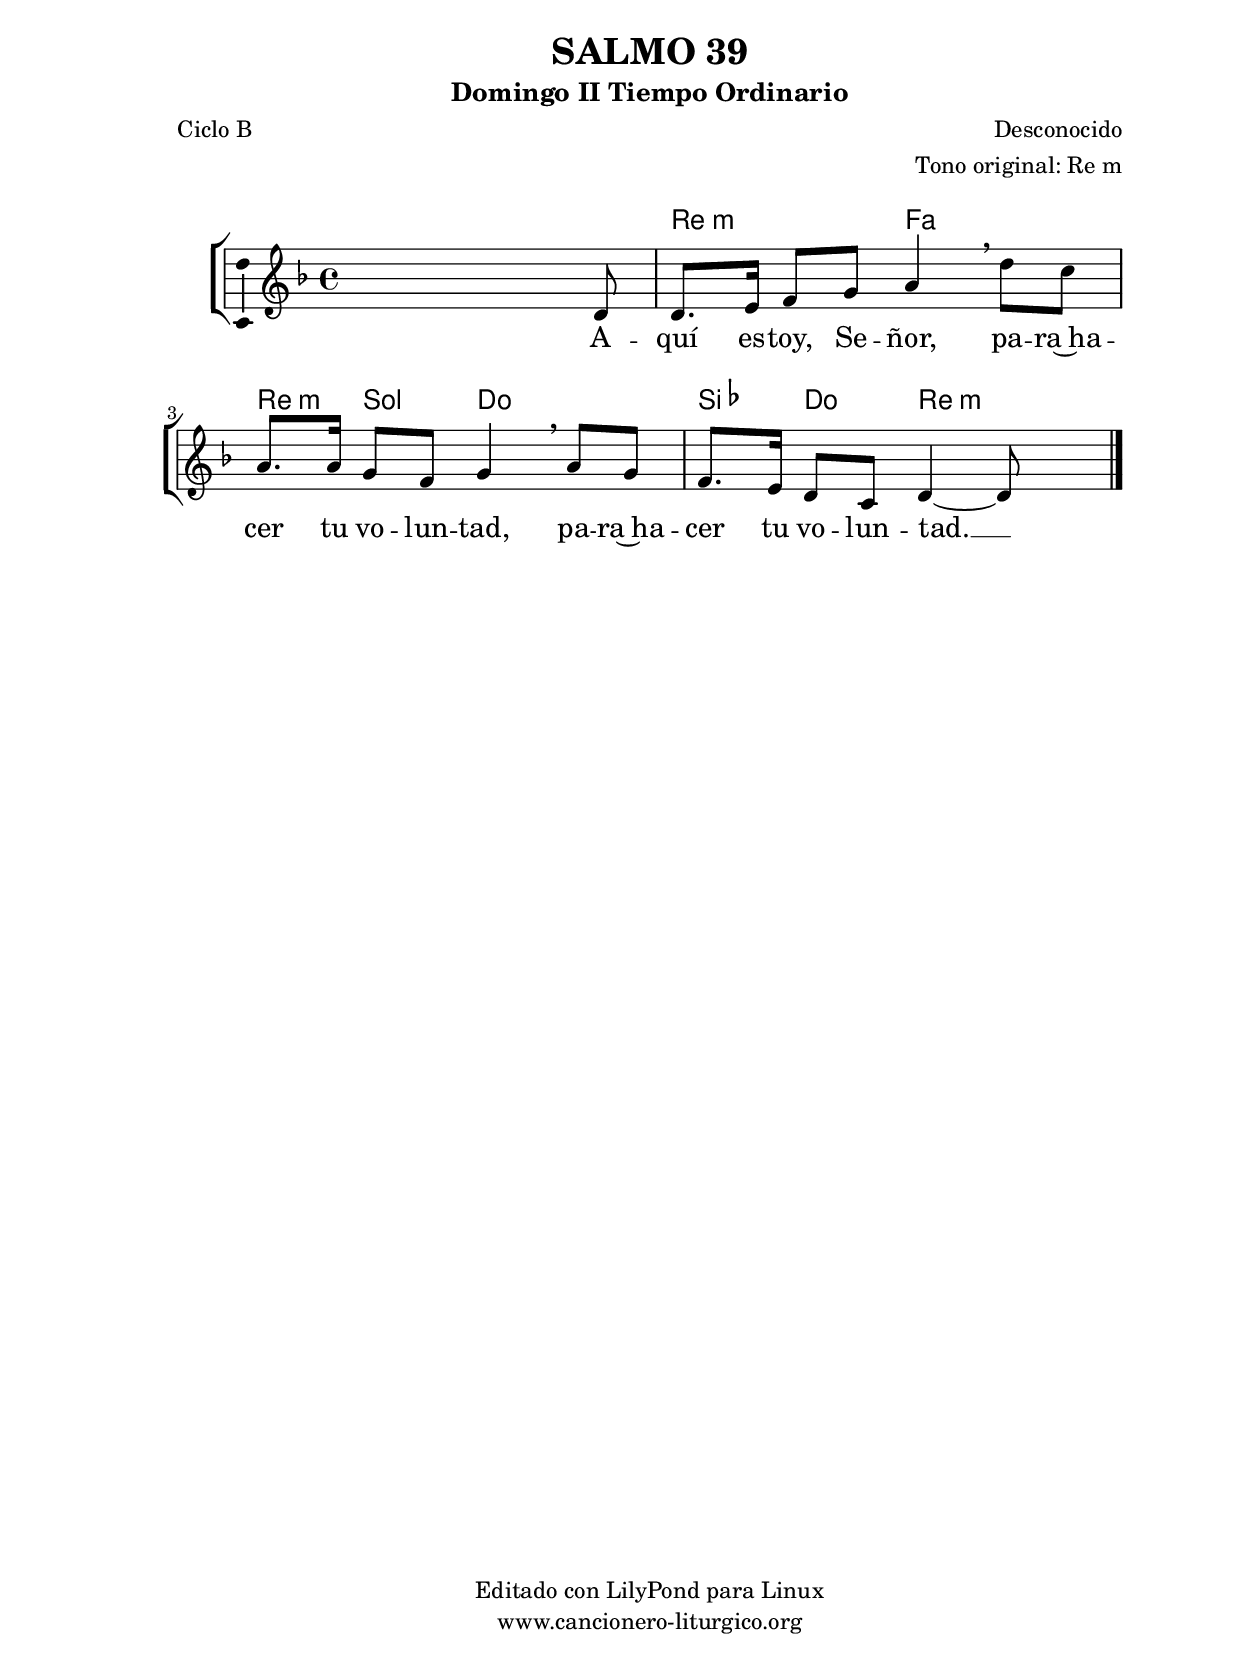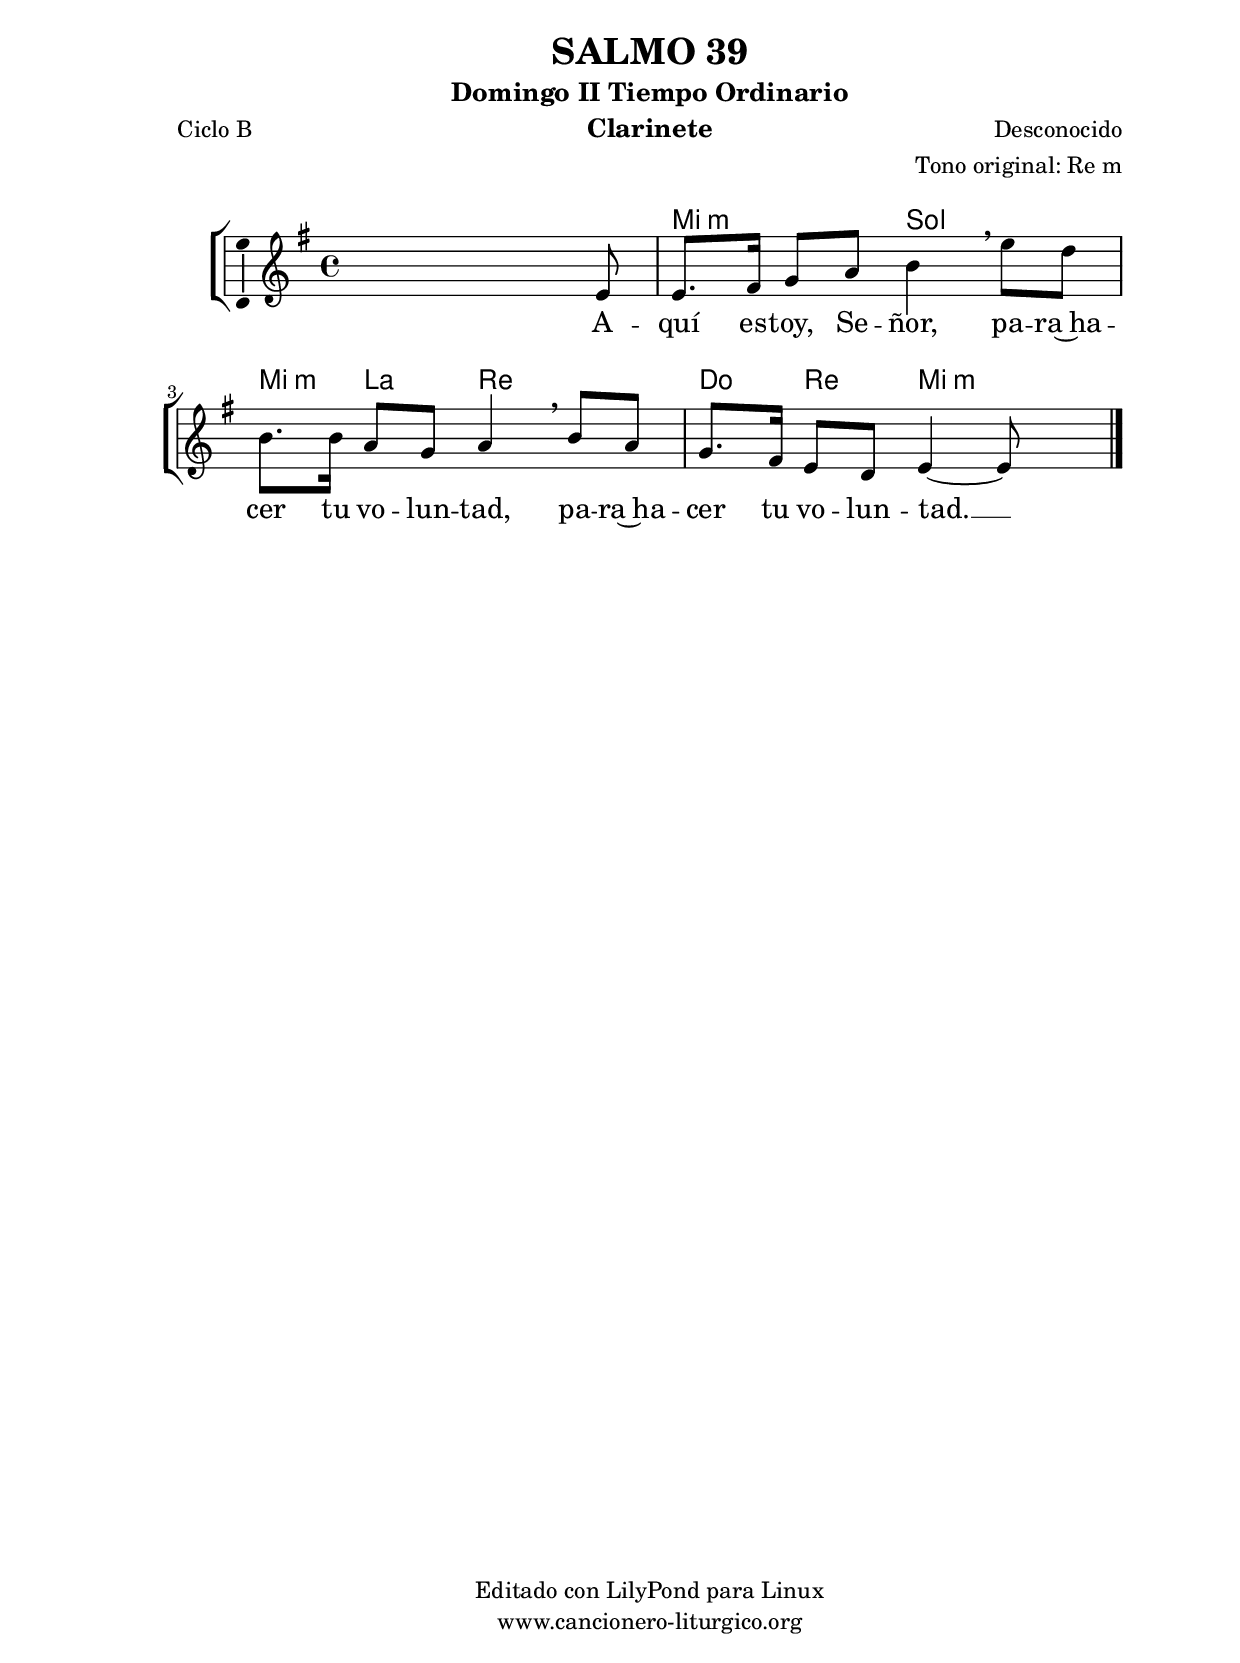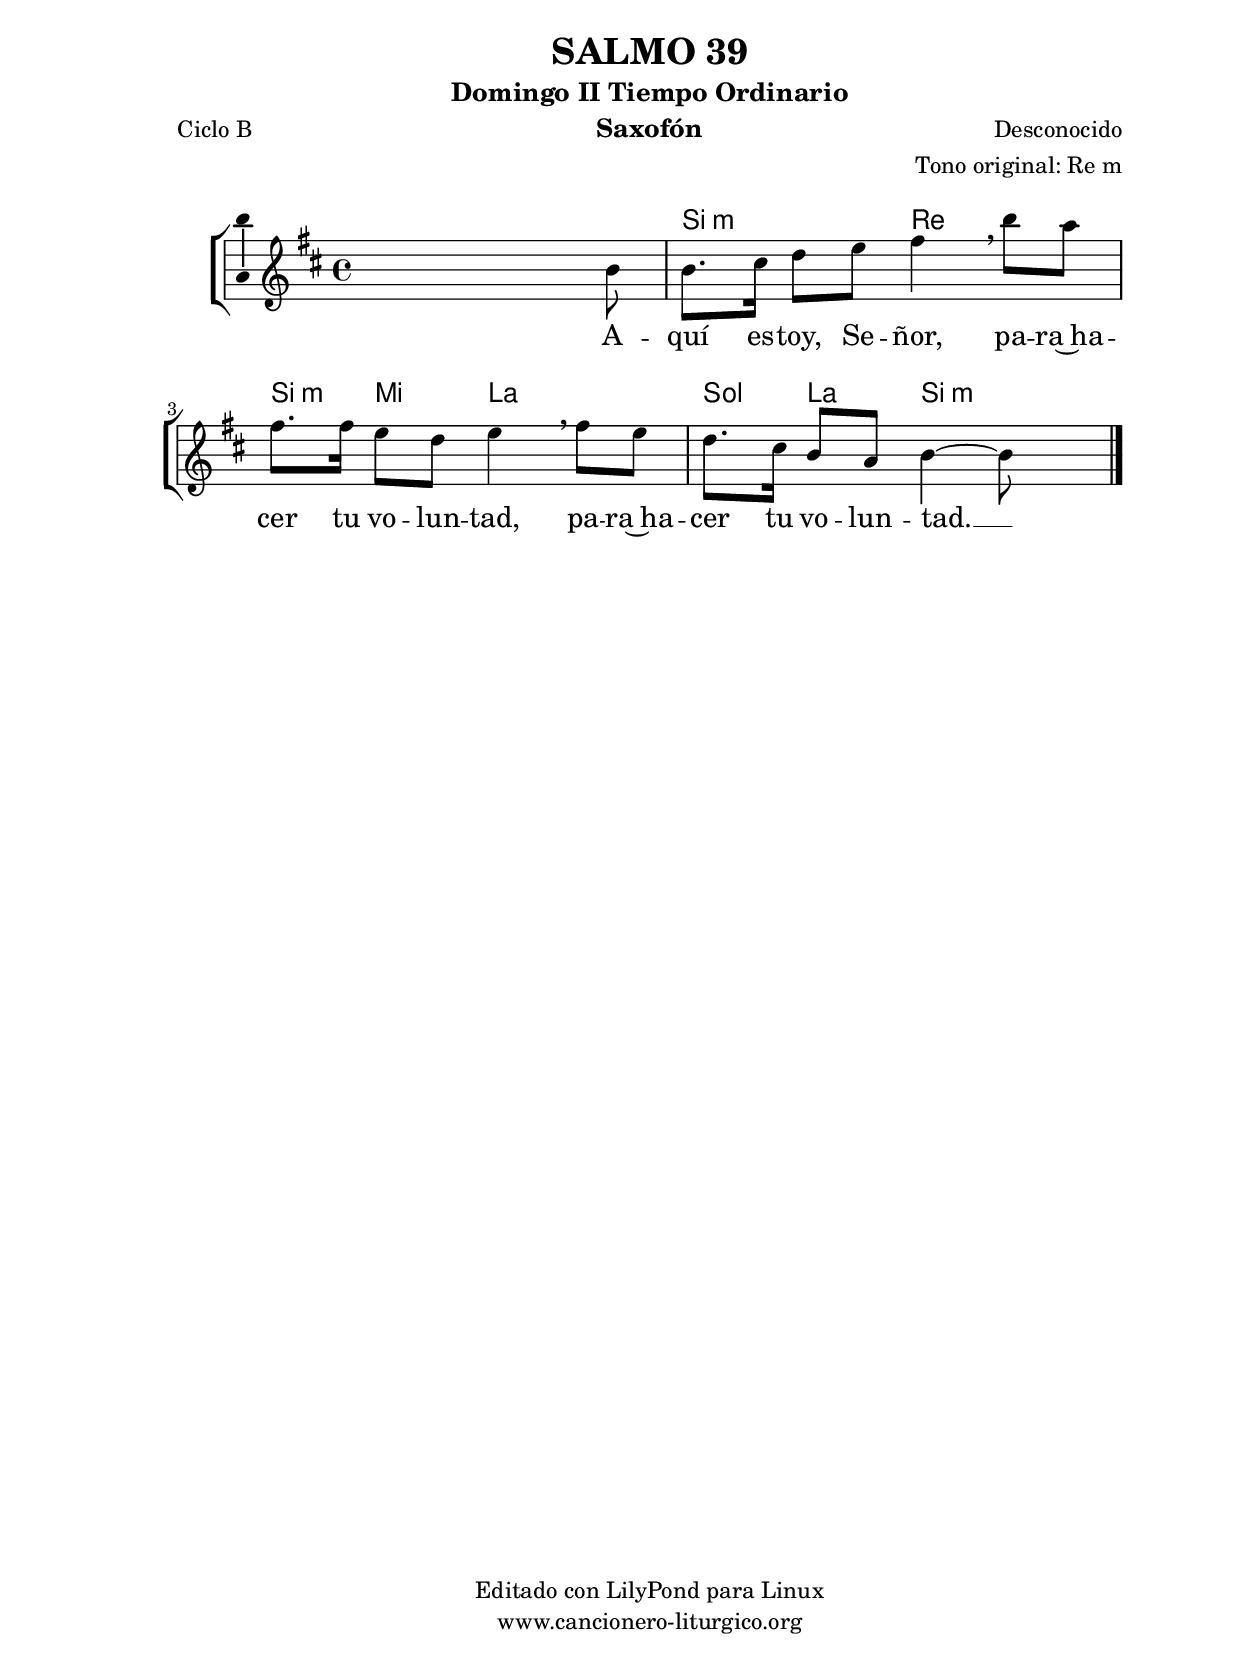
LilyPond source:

%
%para convertir .midi en .wav:
%timidity filename.midi -Ow -o finename.wav
%
%
%Para convertir de .wav a .mp3:
%lame -h -m j filename.wav
%
%
%para escuchar el midi:
%timidity nombrefichero.midi
%


%versión de lilypond para la que se ha escrito esta partitura:
\version "2.16.0"

	%Tamaño papel
	#(set-default-paper-size "a4")
	%Tamaño partitura
	#(set-global-staff-size 20)
	%No responde al pulsar sobre una nota
	#(ly:set-option 'point-and-click #f)

%parámetros del encabezamiento:
\header {
	title = "SALMO 39"
	subtitle = "Domingo II Tiempo Ordinario"
	composer = "Desconocido"
	poet = "Ciclo B"
	meter = ""
	arranger = "Tono original: Re m"
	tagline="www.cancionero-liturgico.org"
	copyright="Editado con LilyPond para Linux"
	tiempo = "Ordinario"
	usos = "Salmo"
	letra = "Aquí estoy, Señor, para hacer tu voluntad, para hacer tu voluntad."
	}

%parámetros asociados al papel:
\paper  {
	oddHeaderMarkup = \markup {\fill-line { \on-the-fly #not-first-page \fromproperty #'header:title \on-the-fly #not-first-page \fromproperty #'header:composer }}
	evenHeaderMarkup = \markup {\fill-line { \fromproperty #'header:composer \fromproperty #'header:title }}
	#(set-paper-size "a4")
	print-page-number = ##f
	first-page-number = 1
	print-first-page-number = ##f
%	head-separation = 3.0 \cm
	top-margin = 2.0 \cm
	bottom-margin = 0.5\cm
%%%	bottom-margin = -1.0\cm
	left-margin = 3.0 \cm
	line-width = 16.0 \cm 
	indent = 8\mm
	interscoreline = 2.\mm
	between-system-space = 15\mm
%	para que las partituras no llenen la hoja:
	ragged-bottom = ##t
%	idem para la última hoja:
	ragged-last-bottom = ##f
%	para que las partituras llenen el ancho del papel:
	ragged-last = ##f
	after-title-space = 2.5 \cm
%page-count=1
%system-count=8

	%Flexible Vertical Spacing
%	markup-markup-spacing =
%	#'((basic-distance . 15) (minimum-distance . 15) (padding . 3))
	markup-system-spacing =
	#'((basic-distance . 15) (minimum-distance . 15) (padding . 3))
	system-system-spacing =
	#'((basic-distance . 15) (minimum-distance . 15) (padding . 3))
	score-system-spacing =
	#'((basic-distance . 15) (minimum-distance . 15) (padding . 5))
%	top-system-spacing = % header
%	#'((basic-distance . 8) (minimum-distance . 0) (padding . 3))
%	top-markup-spacing =
%	#'((basic-distance . 20) (minimum-distance . 20) (padding . 3))
	last-bottom-spacing = % footer
	#'((basic-distance . 5) (minimum-distance . 5) (padding . 3))
%	score-markup-spacing =
%	#'((basic-distance . 16) (minimum-distance . 13) (padding . 3))

	}


%parámetros que afectan a toda la partitura:
global =  {
	%clave de sol (G):
	\clef G
	%armadura:
%	\transpose bes c'
	\key d \minor
	\tempo 4=80
	\set Score.tempoHideNote = ##t
	}


acordes = {
	\italianChords
	\chordmode {
%	\transpose bes c'
{

s1
d2:m f d4:m g c2 bes4 c d2:m

	}
	}
}

melodia = 
%	\transpose bes c'
{
	\relative c'{

\time 4/4

s2 s4 s8 d8
d8. e16 f8 g a4 \breathe d8 c
a8. a16 g8 f g4 \breathe a8 g
f8. e16 d8 c d4~d8 s8

	\bar "|."
	}
	}


texto = \lyricmode {
A -- quí es -- toy, Se -- ñor, pa -- ra~ha -- cer tu vo -- lun -- tad, pa -- ra~ha -- cer tu vo -- lun -- tad. __
	}


acordesStaff = \context ChordNames = acordesStaff <<
	\set chordChanges = ##t
	\acordes
	>>


vozStaff = \context Voice = vozStaff
\with {\consists "Ambitus_engraver"}
<<
%	\set Staff.instrumentName = ""
%	\set Staff.shortInstrumentName = ""
%	\set Staff.midiInstrument = #"clarinet"
%	\set Staff.midiInstrument = #"cello"
%	\set Staff.midiInstrument = #"flute"
	\set Staff.midiInstrument = #"electric guitar (jazz)"
%	\set Staff.midiInstrument = #"english horn"
%	\set Staff.midiInstrument = #"violin"
%	\set Staff.midiInstrument = #"glockenspiel"
	\set Staff.midiMinimumVolume = #0.7
	\set Staff.midiMaximumVolume = #0.9
	\global
	\melodia
	>>


textoStaff = \context Lyrics = textoStaff <<
	\lyricsto vozStaff \texto
	>>

\book {
	\score {
		\context ChoirStaff {
			\override StaffGroup.SystemStartBracket #'collapse-height = #1
			\override Score.SystemStartBar #'collapse-height = #1
			<<
			\acordesStaff
			\vozStaff
			\textoStaff
			>>
			}
		\layout {
	    		\context {
				\Lyrics
				\override LyricText #'font-size = #2
				}
	   		 \context {
				\Score
				%fontSize = #3
				\override StaffSymbol #'staff-space = #(magstep +3)
				%\override Beam #'thickness = #0.55
				%\override SpacingSpanner #'spacing-increment = #1.0
				%\override Slur #'height-limit = #1.5
				}
			}
		}
	\score {
		\unfoldRepeats
		\context ChoirStaff {
			<<
			\acordesStaff
			\vozStaff
			>>
			}
		\midi {
	  		\context {
	  			\Score
				tempoWholesPerMinute = #(ly:make-moment 70 4)
				}
			}
		}
	}

%Partitura para clarinete
#(define output-suffix "C")
\book {
	\header{
		instrument = "Clarinete"
		}
	\score {
		\context ChoirStaff {
			\override StaffGroup.SystemStartBracket #'collapse-height = #1
			\override Score.SystemStartBar #'collapse-height = #1
\transpose c d
			<<
			\acordesStaff
			\vozStaff
			\textoStaff
			>>
			}
		\layout {
	    		\context {
				\Lyrics
				\override LyricText #'font-size = #2
				}
	   		 \context {
				\Score
				%fontSize = #3
				\override StaffSymbol #'staff-space = #(magstep +3)
				%\override Beam #'thickness = #0.55
				%\override SpacingSpanner #'spacing-increment = #1.0
				%\override Slur #'height-limit = #1.5
				}
			}
		}
	}

%Partitura para saxofón
#(define output-suffix "S")
\book {
	\header{
		instrument = "Saxofón"
		}
	\score {
		\context ChoirStaff {
			\override StaffGroup.SystemStartBracket #'collapse-height = #1
			\override Score.SystemStartBar #'collapse-height = #1
\transpose c a
			<<
			\acordesStaff
			\vozStaff
			\textoStaff
			>>
			}
		\layout {
	    		\context {
				\Lyrics
				\override LyricText #'font-size = #2
				}
	   		 \context {
				\Score
				%fontSize = #3
				\override StaffSymbol #'staff-space = #(magstep +3)
				%\override Beam #'thickness = #0.55
				%\override SpacingSpanner #'spacing-increment = #1.0
				%\override Slur #'height-limit = #1.5
				}
			}
		}
	}

